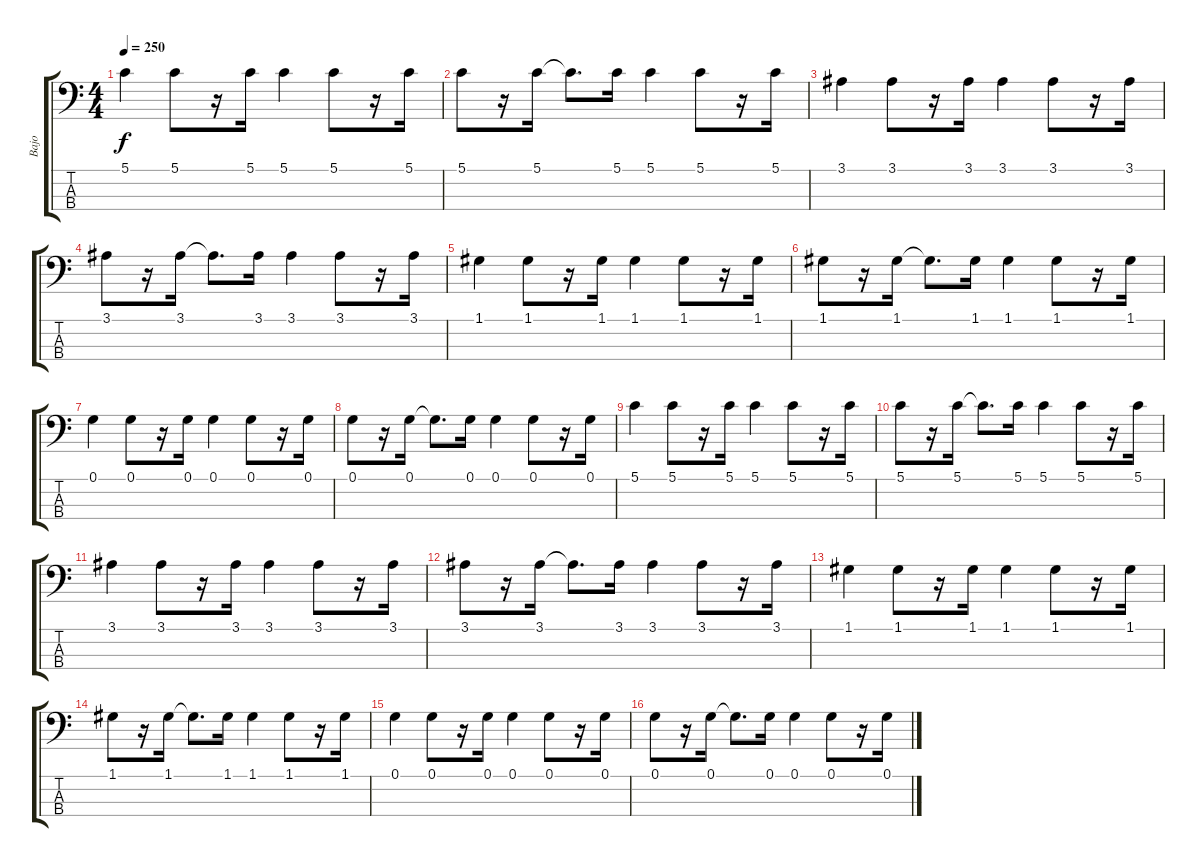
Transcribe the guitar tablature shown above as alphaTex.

\track ("Bajo" "Bajo") {instrument electricbassfinger}
\staff {score tabs}
\tuning (G2 D2 A1 E1) {hide}
\ts (4 4)
\tempo 250
\clef f4
\ks c
5.1.4{dy f instrument electricbassfinger} 5.1.8 r.16 5.1.16 5.1.4 5.1.8 r.16 5.1.16 |
5.1.8 r.16 5.1.16 5.1{t}.8{d} 5.1.16 5.1.4 5.1.8 r.16 5.1.16 |
3.1.4 3.1.8 r.16 3.1.16 3.1.4 3.1.8 r.16 3.1.16 |
3.1.8 r.16 3.1.16 3.1{t}.8{d} 3.1.16 3.1.4 3.1.8 r.16 3.1.16 |
1.1.4 1.1.8 r.16 1.1.16 1.1.4 1.1.8 r.16 1.1.16 |
1.1.8 r.16 1.1.16 1.1{t}.8{d} 1.1.16 1.1.4 1.1.8 r.16 1.1.16 |
0.1.4 0.1.8 r.16 0.1.16 0.1.4 0.1.8 r.16 0.1.16 |
0.1.8 r.16 0.1.16 0.1{t}.8{d} 0.1.16 0.1.4 0.1.8 r.16 0.1.16 |
5.1.4 5.1.8 r.16 5.1.16 5.1.4 5.1.8 r.16 5.1.16 |
5.1.8 r.16 5.1.16 5.1{t}.8{d} 5.1.16 5.1.4 5.1.8 r.16 5.1.16 |
3.1.4 3.1.8 r.16 3.1.16 3.1.4 3.1.8 r.16 3.1.16 |
3.1.8 r.16 3.1.16 3.1{t}.8{d} 3.1.16 3.1.4 3.1.8 r.16 3.1.16 |
1.1.4 1.1.8 r.16 1.1.16 1.1.4 1.1.8 r.16 1.1.16 |
1.1.8 r.16 1.1.16 1.1{t}.8{d} 1.1.16 1.1.4 1.1.8 r.16 1.1.16 |
0.1.4 0.1.8 r.16 0.1.16 0.1.4 0.1.8 r.16 0.1.16 |
0.1.8 r.16 0.1.16 0.1{t}.8{d} 0.1.16 0.1.4 0.1.8 r.16 0.1.16
